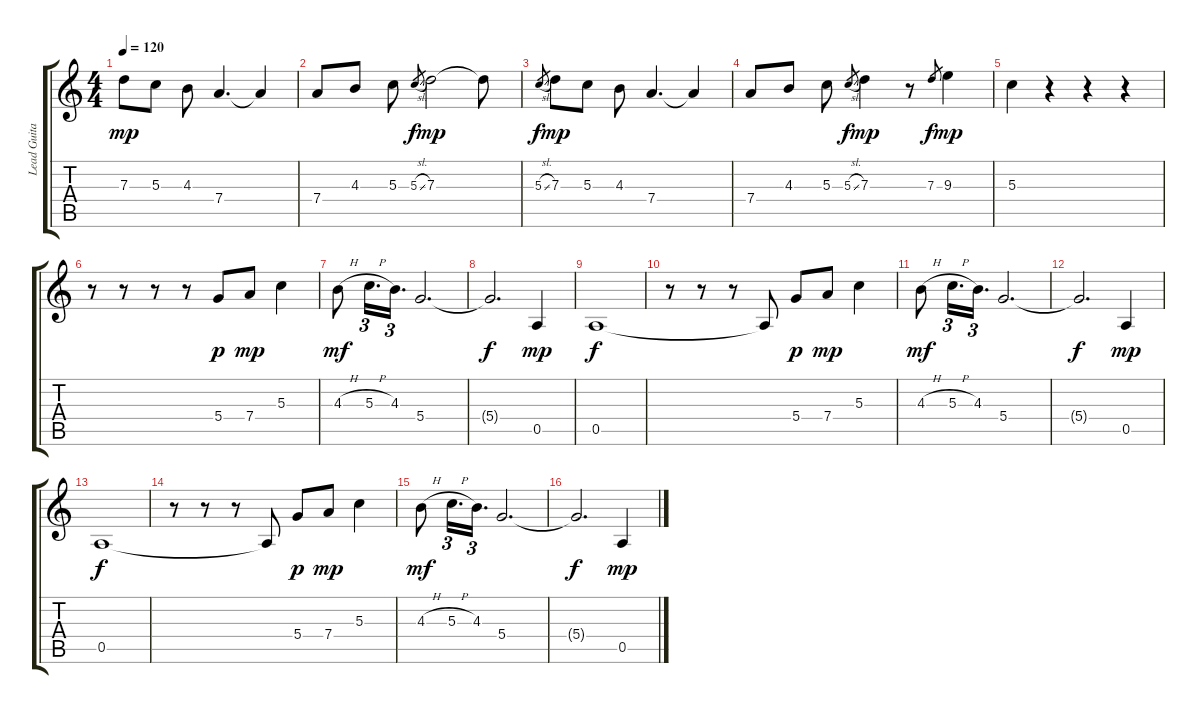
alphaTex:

\track ("Lead Guitar" "Lead Guita") {instrument overdrivenguitar}
\staff {score tabs}
\tuning (E4 B3 G3 D3 A2 E2) {hide}
\ts (4 4)
\tempo 120
\clef g2
\ks c
7.3.8{dy mp} 5.3.8 4.3.8 7.4.4{d} 7.4{t}.4 |
7.4.8 4.3.8 5.3.8 5.3{sl}.8{gr dy f} 7.3.2{dy mp} 7.3{t}.8 |
5.3{sl}.8{gr dy f} 7.3.8{dy mp} 5.3.8 4.3.8 7.4.4{d} 7.4{t}.4 |
7.4.8 4.3.8 5.3.8 5.3{sl}.8{gr dy f} 7.3.4{dy mp} r.8 7.3.8{gr dy f} 9.3.4{dy mp} |
5.3.4 r.4 r.4 r.4 |
r.8 r.8 r.8 r.8 5.4.8{dy p} 7.4.8{dy mp} 5.3.4 |
4.3{h}.8{dy mf} 5.3{h}.16{d tu (3 2)} 4.3.16{d tu (3 2)} 5.4.2{d} |
5.4{t}.2{d dy f} 0.5.4{dy mp} |
0.5.1{dy f} |
r.8 r.8 r.8 0.5{t}.8 5.4.8{dy p} 7.4.8{dy mp} 5.3.4 |
4.3{h}.8{dy mf} 5.3{h}.16{d tu (3 2)} 4.3.16{d tu (3 2)} 5.4.2{d} |
5.4{t}.2{d dy f} 0.5.4{dy mp} |
0.5.1{dy f volume 0} |
r.8 r.8 r.8 0.5{t}.8 5.4.8{dy p} 7.4.8{dy mp} 5.3.4 |
4.3{h}.8{dy mf} 5.3{h}.16{d tu (3 2)} 4.3.16{d tu (3 2)} 5.4.2{d} |
5.4{t}.2{d dy f} 0.5.4{dy mp}
